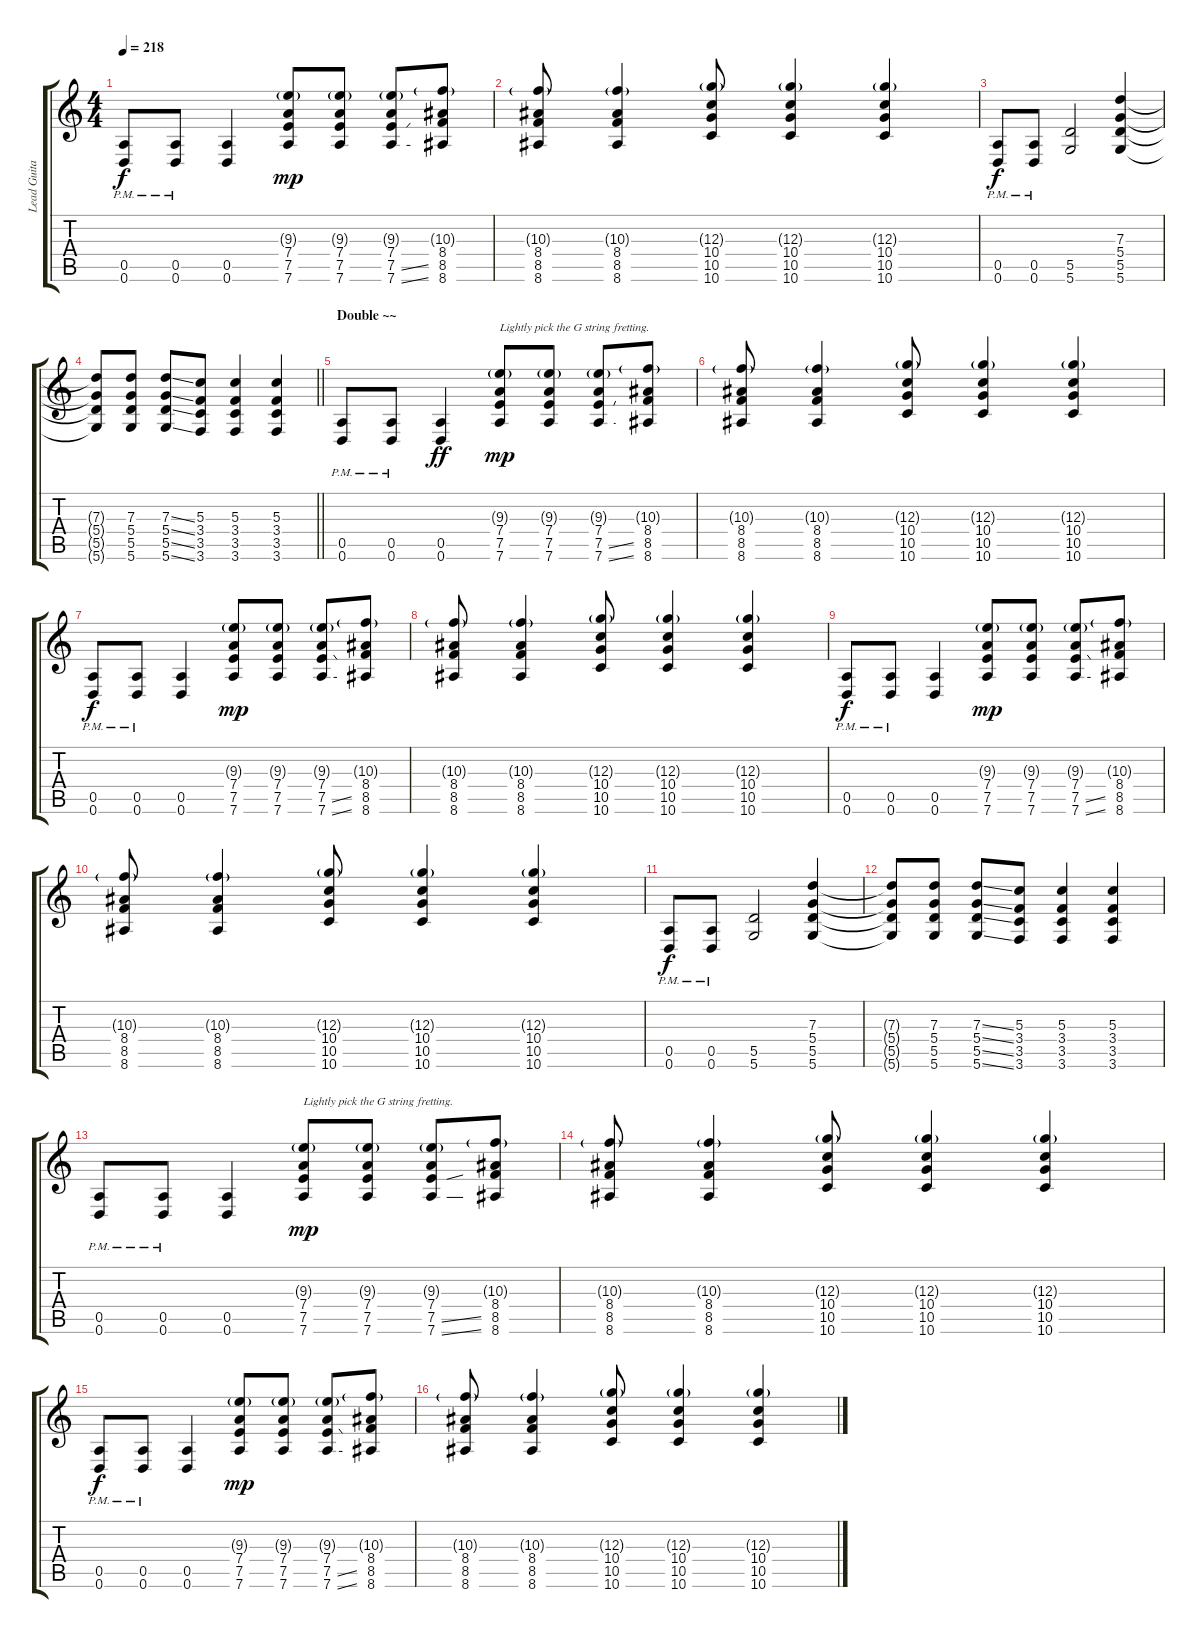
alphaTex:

\track ("Lead Guitar [Tony Rombola]" "Lead Guita") {instrument distortionguitar}
\staff {score tabs}
\tuning (E4 B3 G3 D3 A2 D2) {hide}
\ts (4 4)
\tempo 218
\clef g2
\ks c
(0.5{pm} 0.6{pm}).8{dy f} (0.5{pm} 0.6{pm}).8 (0.5 0.6).4 (9.3{g} 7.4 7.5 7.6).8{dy mp} (9.3{g} 7.4 7.5 7.6).8 (9.3{g} 7.4 7.5{ss} 7.6{ss}).8 (10.3{g} 8.4 8.5 8.6).8 |
(10.3{g} 8.4 8.5 8.6).8 (10.3{g} 8.4 8.5 8.6).4 (12.3{g} 10.4 10.5 10.6).8 (12.3{g} 10.4 10.5 10.6).4 (12.3{g} 10.4 10.5 10.6).4 |
(0.5{pm} 0.6{pm}).8{dy f} (0.5{pm} 0.6{pm}).8 (5.5 5.6).2 (7.3 5.4 5.5 5.6).4 |
\barLineRight lightlight
(7.3{t} 5.4{t} 5.5{t} 5.6{t}).8 (7.3 5.4 5.5 5.6).8 (7.3{ss} 5.4{ss} 5.5{ss} 5.6{ss}).8 (5.3 3.4 3.5 3.6).8 (5.3 3.4 3.5 3.6).4 (5.3 3.4 3.5 3.6).4 |
\section ("" "Double ~~")
(0.5{pm} 0.6{pm}).8 (0.5{pm} 0.6{pm}).8 (0.5 0.6).4{dy ff} (9.3{g} 7.4 7.5 7.6).8{txt "Lightly pick the G string fretting." dy mp} (9.3{g} 7.4 7.5 7.6).8 (9.3{g} 7.4 7.5{ss} 7.6{ss}).8 (10.3{g} 8.4 8.5 8.6).8 |
(10.3{g} 8.4 8.5 8.6).8 (10.3{g} 8.4 8.5 8.6).4 (12.3{g} 10.4 10.5 10.6).8 (12.3{g} 10.4 10.5 10.6).4 (12.3{g} 10.4 10.5 10.6).4 |
(0.5{pm} 0.6{pm}).8{dy f} (0.5{pm} 0.6{pm}).8 (0.5 0.6).4 (9.3{g} 7.4 7.5 7.6).8{dy mp} (9.3{g} 7.4 7.5 7.6).8 (9.3{g} 7.4 7.5{ss} 7.6{ss}).8 (10.3{g} 8.4 8.5 8.6).8 |
(10.3{g} 8.4 8.5 8.6).8 (10.3{g} 8.4 8.5 8.6).4 (12.3{g} 10.4 10.5 10.6).8 (12.3{g} 10.4 10.5 10.6).4 (12.3{g} 10.4 10.5 10.6).4 |
(0.5{pm} 0.6{pm}).8{dy f} (0.5{pm} 0.6{pm}).8 (0.5 0.6).4 (9.3{g} 7.4 7.5 7.6).8{dy mp} (9.3{g} 7.4 7.5 7.6).8 (9.3{g} 7.4 7.5{ss} 7.6{ss}).8 (10.3{g} 8.4 8.5 8.6).8 |
(10.3{g} 8.4 8.5 8.6).8 (10.3{g} 8.4 8.5 8.6).4 (12.3{g} 10.4 10.5 10.6).8 (12.3{g} 10.4 10.5 10.6).4 (12.3{g} 10.4 10.5 10.6).4 |
(0.5{pm} 0.6{pm}).8{dy f} (0.5{pm} 0.6{pm}).8 (5.5 5.6).2 (7.3 5.4 5.5 5.6).4 |
(7.3{t} 5.4{t} 5.5{t} 5.6{t}).8 (7.3 5.4 5.5 5.6).8 (7.3{ss} 5.4{ss} 5.5{ss} 5.6{ss}).8 (5.3 3.4 3.5 3.6).8 (5.3 3.4 3.5 3.6).4 (5.3 3.4 3.5 3.6).4 |
(0.5{pm} 0.6{pm}).8 (0.5{pm} 0.6{pm}).8 (0.5 0.6).4 (9.3{g} 7.4 7.5 7.6).8{txt "Lightly pick the G string fretting." dy mp} (9.3{g} 7.4 7.5 7.6).8 (9.3{g} 7.4 7.5{ss} 7.6{ss}).8 (10.3{g} 8.4 8.5 8.6).8 |
(10.3{g} 8.4 8.5 8.6).8 (10.3{g} 8.4 8.5 8.6).4 (12.3{g} 10.4 10.5 10.6).8 (12.3{g} 10.4 10.5 10.6).4 (12.3{g} 10.4 10.5 10.6).4 |
(0.5{pm} 0.6{pm}).8{dy f} (0.5{pm} 0.6{pm}).8 (0.5 0.6).4 (9.3{g} 7.4 7.5 7.6).8{dy mp} (9.3{g} 7.4 7.5 7.6).8 (9.3{g} 7.4 7.5{ss} 7.6{ss}).8 (10.3{g} 8.4 8.5 8.6).8 |
(10.3{g} 8.4 8.5 8.6).8 (10.3{g} 8.4 8.5 8.6).4 (12.3{g} 10.4 10.5 10.6).8 (12.3{g} 10.4 10.5 10.6).4 (12.3{g} 10.4 10.5 10.6).4
